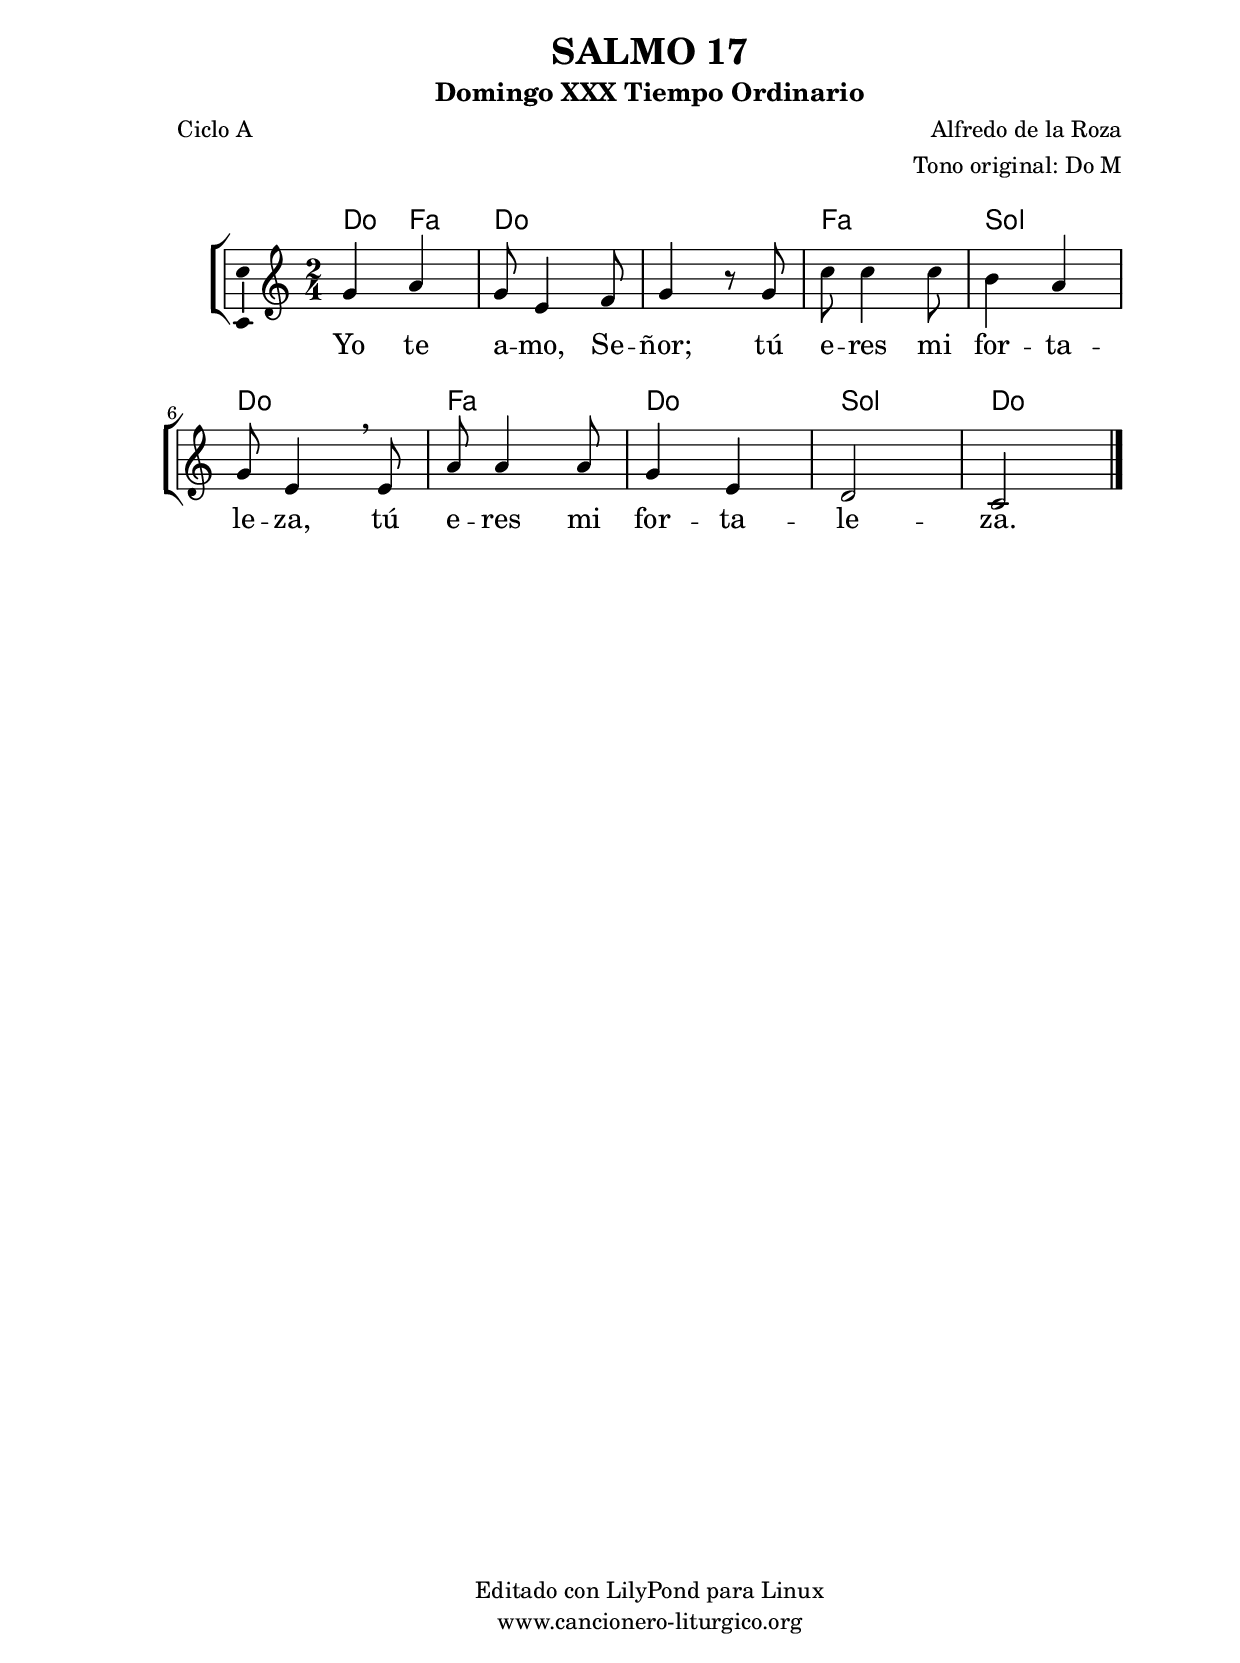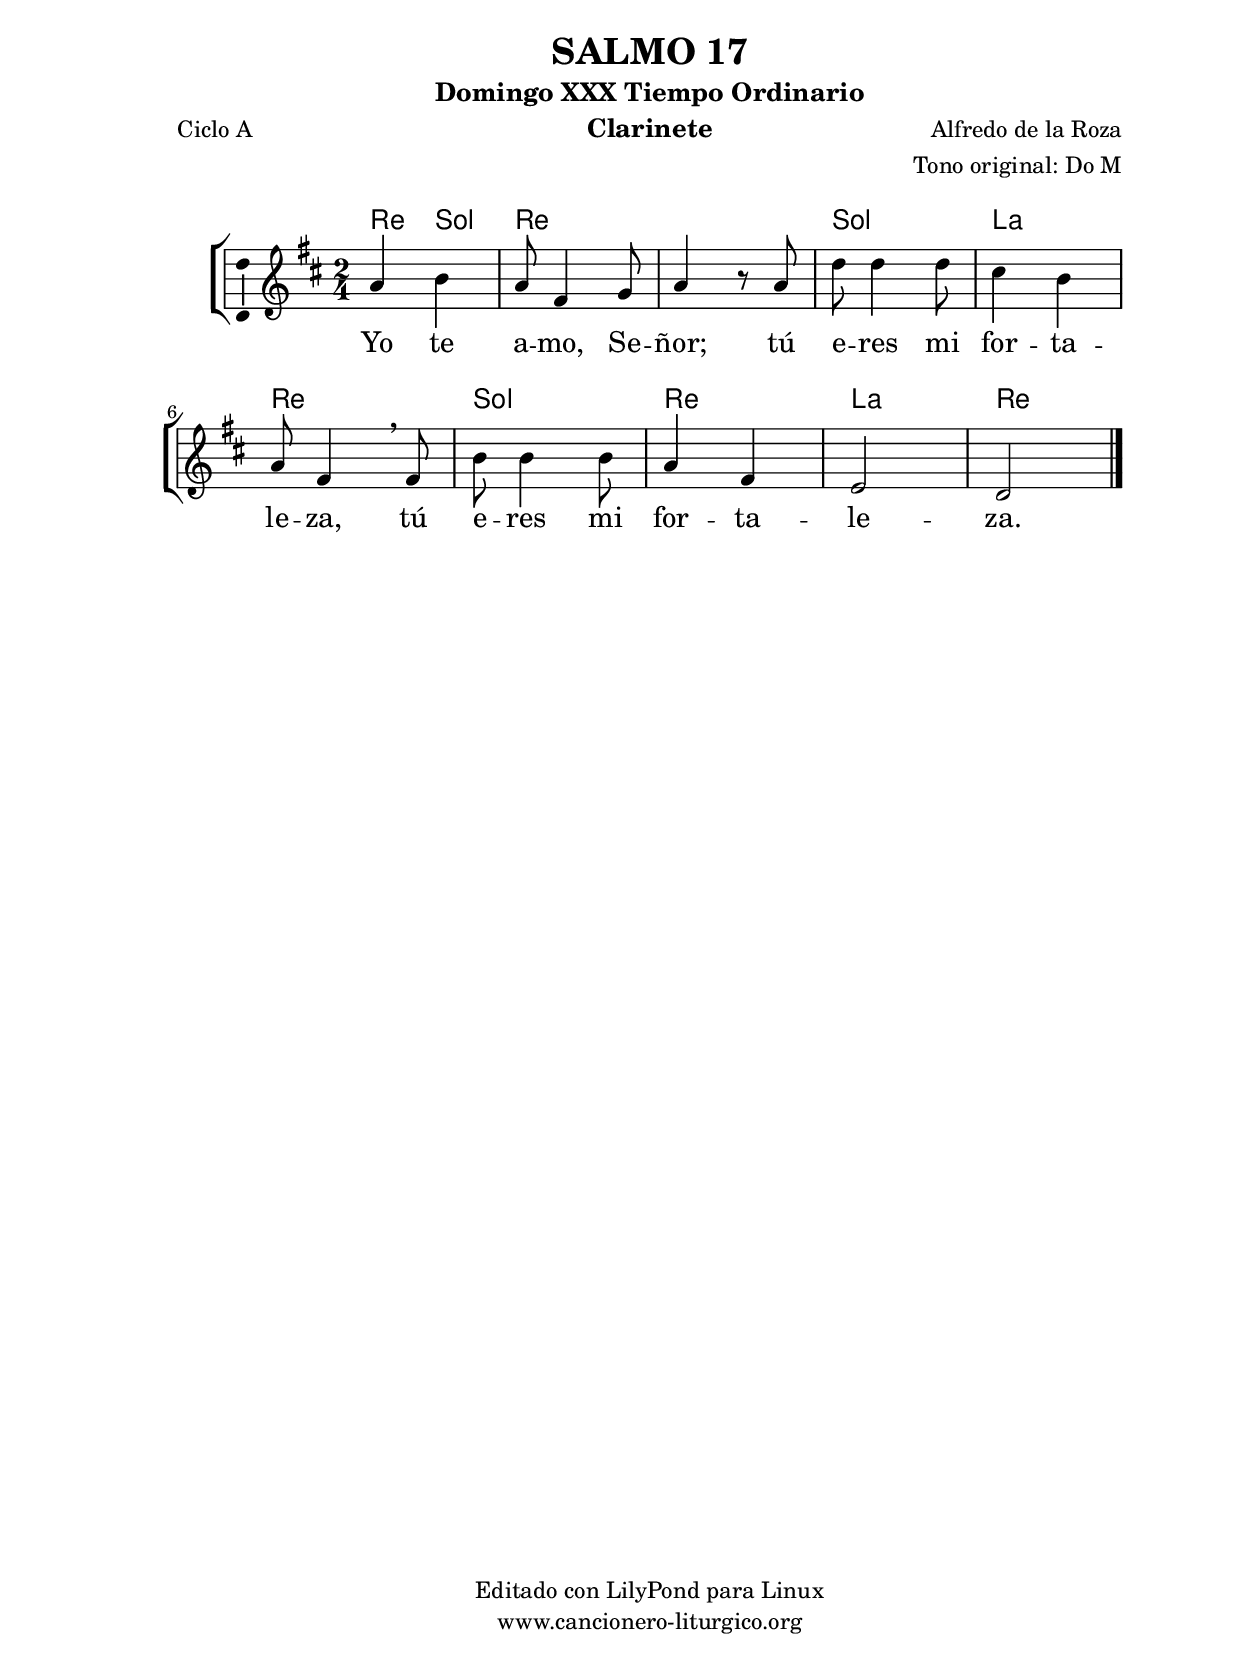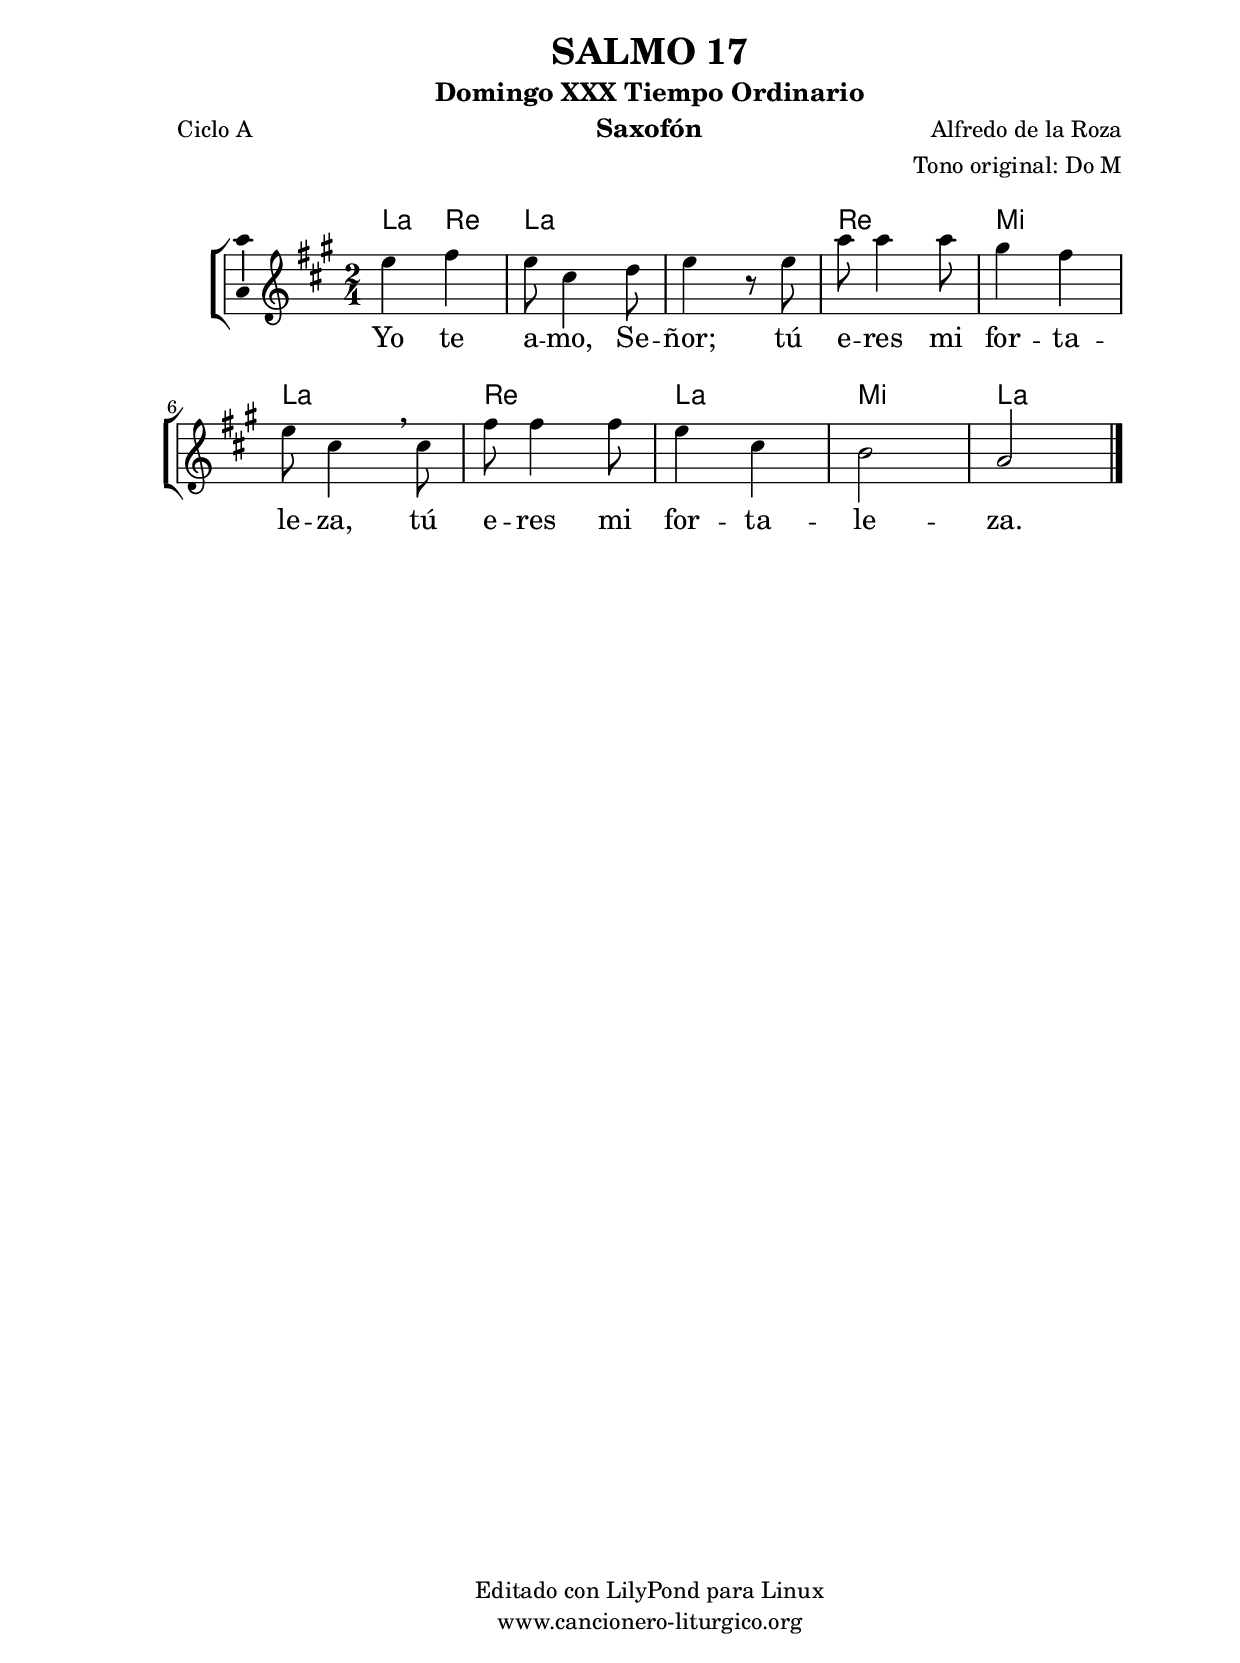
%
%para convertir .midi en .wav:
%timidity filename.midi -Ow -o finename.wav
%
%
%Para convertir de .wav a .mp3:
%lame -h -m j filename.wav
%
%
%para escuchar el midi:
%timidity nombrefichero.midi
%


%versión de lilypond para la que se ha escrito esta partitura:
\version "2.16.0"

	%Tamaño papel
	#(set-default-paper-size "a4")
	%Tamaño partitura
	#(set-global-staff-size 20)
	%No responde al pulsar sobre una nota
	#(ly:set-option 'point-and-click #f)

%parámetros del encabezamiento:
\header {
	title = "SALMO 17"
	subtitle = "Domingo XXX Tiempo Ordinario"
	composer = "Alfredo de la Roza"
	poet = "Ciclo A"
	meter = ""
	arranger = "Tono original: Do M"
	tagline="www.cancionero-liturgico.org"
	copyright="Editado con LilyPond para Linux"
	tiempo = "Ordinario"
	usos = "Salmo"
	letra = "Yo te amo, Señor; tú eres mi fortaleza, tú eres mi fortaleza."
	}

%parámetros asociados al papel:
\paper  {
	oddHeaderMarkup = \markup {\fill-line { \on-the-fly #not-first-page \fromproperty #'header:title \on-the-fly #not-first-page \fromproperty #'header:composer }}
	evenHeaderMarkup = \markup {\fill-line { \fromproperty #'header:composer \fromproperty #'header:title }}
	#(set-paper-size "a4")
	print-page-number = ##f
	first-page-number = 1
	print-first-page-number = ##f
%	head-separation = 3.0 \cm
	top-margin = 2.0 \cm
	bottom-margin = 0.5\cm
%%%	bottom-margin = -1.0\cm
	left-margin = 3.0 \cm
	line-width = 16.0 \cm 
	indent = 8\mm
	interscoreline = 2.\mm
	between-system-space = 15\mm
%	para que las partituras no llenen la hoja:
	ragged-bottom = ##t
%	idem para la última hoja:
	ragged-last-bottom = ##f
%	para que las partituras llenen el ancho del papel:
	ragged-last = ##f
	after-title-space = 2.5 \cm
%page-count=1
%system-count=8

	%Flexible Vertical Spacing
%	markup-markup-spacing =
%	#'((basic-distance . 15) (minimum-distance . 15) (padding . 3))
	markup-system-spacing =
	#'((basic-distance . 15) (minimum-distance . 15) (padding . 3))
	system-system-spacing =
	#'((basic-distance . 15) (minimum-distance . 15) (padding . 3))
	score-system-spacing =
	#'((basic-distance . 15) (minimum-distance . 15) (padding . 5))
%	top-system-spacing = % header
%	#'((basic-distance . 8) (minimum-distance . 0) (padding . 3))
%	top-markup-spacing =
%	#'((basic-distance . 20) (minimum-distance . 20) (padding . 3))
	last-bottom-spacing = % footer
	#'((basic-distance . 5) (minimum-distance . 5) (padding . 3))
%	score-markup-spacing =
%	#'((basic-distance . 16) (minimum-distance . 13) (padding . 3))

	}


%parámetros que afectan a toda la partitura:
global =  {
	%clave de sol (G):
	\clef G
	%armadura:
%	\transpose ees f
	\key c \major
	\tempo 4=120
	\set Score.tempoHideNote = ##t
	}


acordes = {
	\italianChords
	\chordmode {
%	\transpose ees f
{

c4 f c2 c f g c f c g c

	}
	}
}

melodia = 
%	\transpose ees f
{
	\relative c''{

\time 2/4

g4 a
g8 e4 f8
g4 r8 g8
c8 c4 c8
b4 a
g8 e4 \breathe e8
a8 a4 a8
g4 e
d2
c2

	\bar "|."
	}
	}


texto = \lyricmode {
Yo te a -- mo, Se -- ñor; tú e -- res mi for -- ta -- le -- za,
tú e -- res mi for -- ta -- le -- za.
	}


acordesStaff = \context ChordNames = acordesStaff <<
	\set chordChanges = ##t
	\acordes
	>>


vozStaff = \context Voice = vozStaff
\with {\consists "Ambitus_engraver"}
<<
%	\set Staff.instrumentName = ""
%	\set Staff.shortInstrumentName = ""
%	\set Staff.midiInstrument = #"clarinet"
%	\set Staff.midiInstrument = #"cello"
%	\set Staff.midiInstrument = #"flute"
	\set Staff.midiInstrument = #"electric guitar (jazz)"
%	\set Staff.midiInstrument = #"english horn"
%	\set Staff.midiInstrument = #"violin"
%	\set Staff.midiInstrument = #"glockenspiel"
	\set Staff.midiMinimumVolume = #0.7
	\set Staff.midiMaximumVolume = #0.9
	\global
	\melodia
	>>


textoStaff = \context Lyrics = textoStaff <<
	\lyricsto vozStaff \texto
	>>

\book {
	\score {
		\context ChoirStaff {
			\override StaffGroup.SystemStartBracket #'collapse-height = #1
			\override Score.SystemStartBar #'collapse-height = #1
			<<
			\acordesStaff
			\vozStaff
			\textoStaff
			>>
			}
		\layout {
	    		\context {
				\Lyrics
				\override LyricText #'font-size = #2
				}
	   		 \context {
				\Score
				%fontSize = #3
				\override StaffSymbol #'staff-space = #(magstep +3)
				%\override Beam #'thickness = #0.55
				%\override SpacingSpanner #'spacing-increment = #1.0
				%\override Slur #'height-limit = #1.5
				}
			}
		}
	\score {
		\unfoldRepeats
		\context ChoirStaff {
			<<
			\acordesStaff
			\vozStaff
			>>
			}
		\midi {
	  		\context {
	  			\Score
				tempoWholesPerMinute = #(ly:make-moment 70 4)
				}
			}
		}
	}

%Partitura para clarinete
#(define output-suffix "C")
\book {
	\header{
		instrument = "Clarinete"
		}
	\score {
		\context ChoirStaff {
			\override StaffGroup.SystemStartBracket #'collapse-height = #1
			\override Score.SystemStartBar #'collapse-height = #1
\transpose c d
			<<
			\acordesStaff
			\vozStaff
			\textoStaff
			>>
			}
		\layout {
	    		\context {
				\Lyrics
				\override LyricText #'font-size = #2
				}
	   		 \context {
				\Score
				%fontSize = #3
				\override StaffSymbol #'staff-space = #(magstep +3)
				%\override Beam #'thickness = #0.55
				%\override SpacingSpanner #'spacing-increment = #1.0
				%\override Slur #'height-limit = #1.5
				}
			}
		}
	}

%Partitura para saxofón
#(define output-suffix "S")
\book {
	\header{
		instrument = "Saxofón"
		}
	\score {
		\context ChoirStaff {
			\override StaffGroup.SystemStartBracket #'collapse-height = #1
			\override Score.SystemStartBar #'collapse-height = #1
\transpose c a
			<<
			\acordesStaff
			\vozStaff
			\textoStaff
			>>
			}
		\layout {
	    		\context {
				\Lyrics
				\override LyricText #'font-size = #2
				}
	   		 \context {
				\Score
				%fontSize = #3
				\override StaffSymbol #'staff-space = #(magstep +3)
				%\override Beam #'thickness = #0.55
				%\override SpacingSpanner #'spacing-increment = #1.0
				%\override Slur #'height-limit = #1.5
				}
			}
		}
	}

